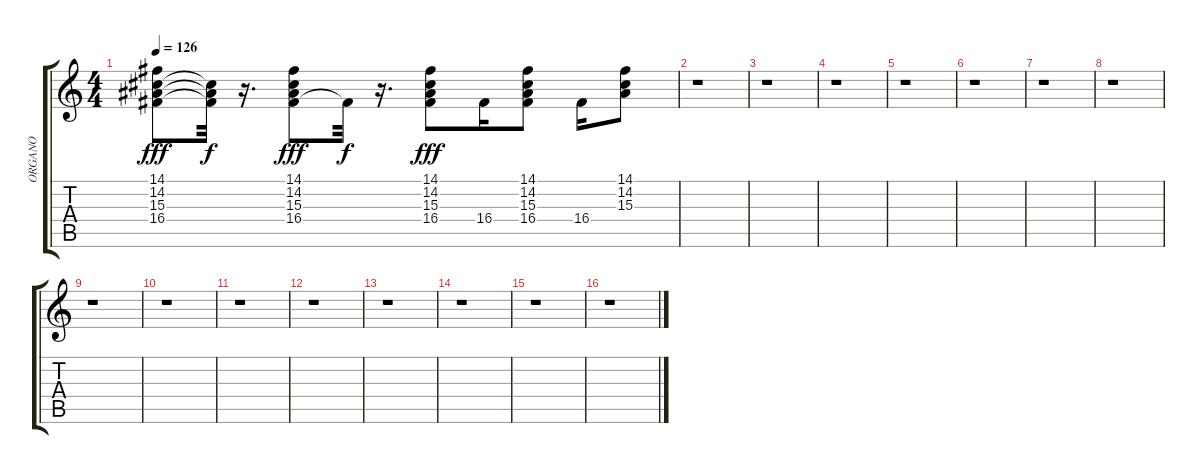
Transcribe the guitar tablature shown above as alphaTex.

\track ("ORGANO" "ORGANO") {instrument rockorgan}
\staff {score tabs}
\tuning (E4 B3 G3 D3 A2 E2) {hide}
\ts (4 4)
\tempo 126
\clef g2
\ks c
(14.1 14.2 15.3 16.4).8{dy fff} (14.2{t} 15.3{t} 16.4{t}).32{dy f} r.16{d} (14.1 14.2 15.3 16.4).8{dy fff} 16.4{t}.32{dy f} r.16{d} (14.1 14.2 15.3 16.4).8{dy fff} 16.4.16 (14.1 14.2 15.3 16.4).8 16.4.16 (14.1 14.2 15.3).8 |
r.1 |
r.1 |
r.1 |
r.1 |
r.1 |
r.1 |
r.1 |
r.1 |
r.1 |
r.1 |
r.1 |
r.1 |
r.1 |
r.1 |
r.1
